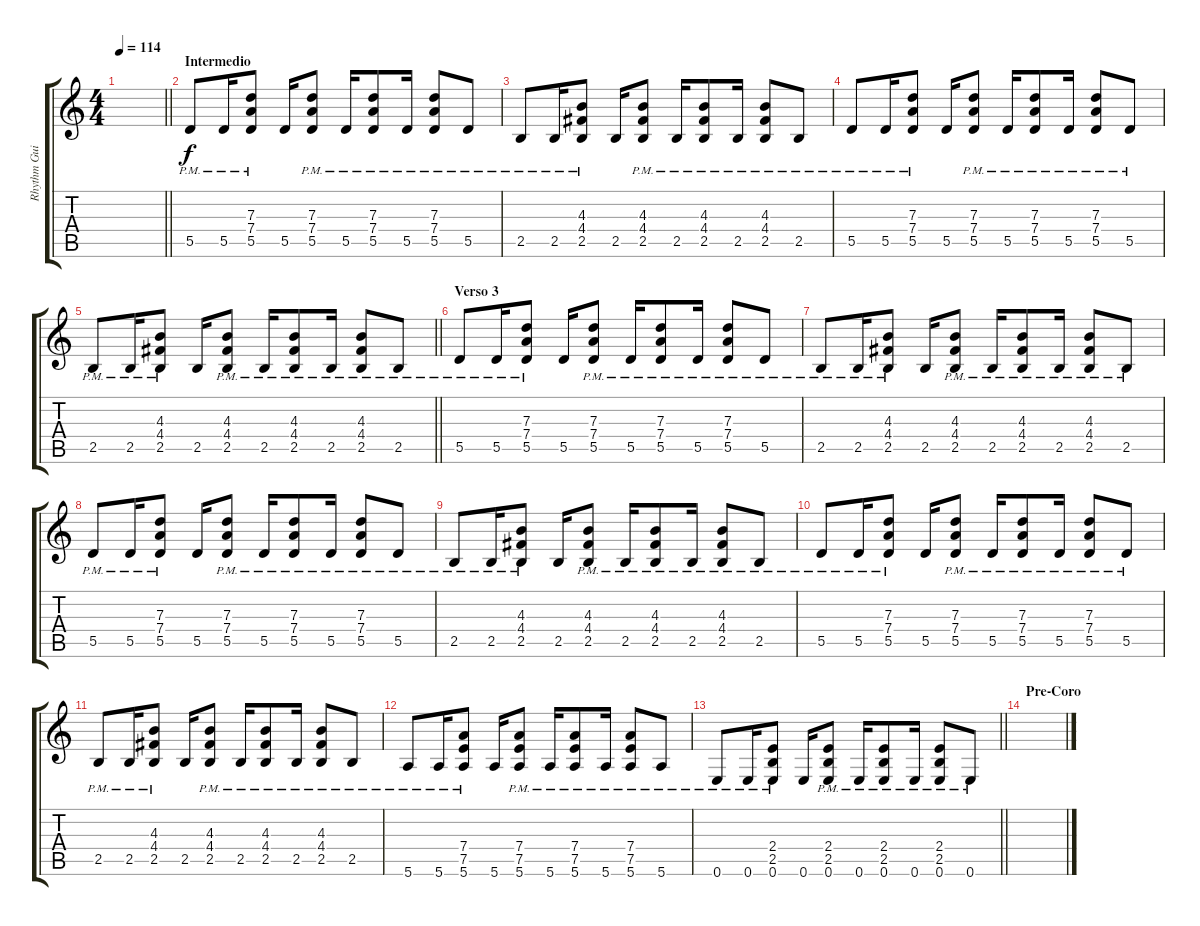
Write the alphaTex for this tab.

\track ("Rhythm Guitar 1 (?)" "Rhythm Gui") {instrument electricguitarclean}
\staff {score tabs}
\tuning (E4 B3 G3 D3 A2 E2) {hide}
\ts (4 4)
\tempo 114
\clef g2
\barLineRight lightlight
\ks c
|
\section ("" "Intermedio")
5.5{pm}.8 5.5{pm}.16 (7.3 7.4 5.5{pm}).8 5.5.16 (7.3 7.4 5.5{pm}).8 5.5{pm}.16 (7.3 7.4 5.5{pm}).8 5.5{pm}.16 (7.3{pm} 7.4{pm} 5.5{pm}).8 5.5{pm}.8 |
2.5{pm}.8 2.5{pm}.16 (4.3 4.4 2.5{pm}).8 2.5.16 (4.3 4.4 2.5{pm}).8 2.5{pm}.16 (4.3 4.4 2.5{pm}).8 2.5{pm}.16 (4.3{pm} 4.4{pm} 2.5{pm}).8 2.5{pm}.8 |
5.5{pm}.8 5.5{pm}.16 (7.3 7.4 5.5{pm}).8 5.5.16 (7.3 7.4 5.5{pm}).8 5.5{pm}.16 (7.3 7.4 5.5{pm}).8 5.5{pm}.16 (7.3{pm} 7.4{pm} 5.5{pm}).8 5.5{pm}.8 |
\barLineRight lightlight
2.5{pm}.8 2.5{pm}.16 (4.3 4.4 2.5{pm}).8 2.5.16 (4.3 4.4 2.5{pm}).8 2.5{pm}.16 (4.3 4.4 2.5{pm}).8 2.5{pm}.16 (4.3{pm} 4.4{pm} 2.5{pm}).8 2.5{pm}.8 |
\section ("" "Verso 3")
5.5{pm}.8 5.5{pm}.16 (7.3 7.4 5.5{pm}).8 5.5.16 (7.3 7.4 5.5{pm}).8 5.5{pm}.16 (7.3 7.4 5.5{pm}).8 5.5{pm}.16 (7.3{pm} 7.4{pm} 5.5{pm}).8 5.5{pm}.8 |
2.5{pm}.8 2.5{pm}.16 (4.3 4.4 2.5{pm}).8 2.5.16 (4.3 4.4 2.5{pm}).8 2.5{pm}.16 (4.3 4.4 2.5{pm}).8 2.5{pm}.16 (4.3{pm} 4.4{pm} 2.5{pm}).8 2.5{pm}.8 |
5.5{pm}.8 5.5{pm}.16 (7.3 7.4 5.5{pm}).8 5.5.16 (7.3 7.4 5.5{pm}).8 5.5{pm}.16 (7.3 7.4 5.5{pm}).8 5.5{pm}.16 (7.3{pm} 7.4{pm} 5.5{pm}).8 5.5{pm}.8 |
2.5{pm}.8 2.5{pm}.16 (4.3 4.4 2.5{pm}).8 2.5.16 (4.3 4.4 2.5{pm}).8 2.5{pm}.16 (4.3 4.4 2.5{pm}).8 2.5{pm}.16 (4.3{pm} 4.4{pm} 2.5{pm}).8 2.5{pm}.8 |
5.5{pm}.8 5.5{pm}.16 (7.3 7.4 5.5{pm}).8 5.5.16 (7.3 7.4 5.5{pm}).8 5.5{pm}.16 (7.3 7.4 5.5{pm}).8 5.5{pm}.16 (7.3{pm} 7.4{pm} 5.5{pm}).8 5.5{pm}.8 |
2.5{pm}.8 2.5{pm}.16 (4.3 4.4 2.5{pm}).8 2.5.16 (4.3 4.4 2.5{pm}).8 2.5{pm}.16 (4.3 4.4 2.5{pm}).8 2.5{pm}.16 (4.3{pm} 4.4{pm} 2.5{pm}).8 2.5{pm}.8 |
5.6{pm}.8 5.6{pm}.16 (7.4 7.5 5.6{pm}).8 5.6.16 (7.4 7.5 5.6{pm}).8 5.6{pm}.16 (7.4 7.5 5.6{pm}).8 5.6{pm}.16 (7.4{pm} 7.5 5.6{pm}).8 5.6{pm}.8 |
\barLineRight lightlight
0.6{pm}.8 0.6{pm}.16 (2.4 2.5 0.6{pm}).8 0.6.16 (2.4 2.5 0.6{pm}).8 0.6{pm}.16 (2.4 2.5 0.6{pm}).8 0.6{pm}.16 (2.4{pm} 2.5 0.6{pm}).8 0.6{pm}.8 |
\section ("" "Pre-Coro")
